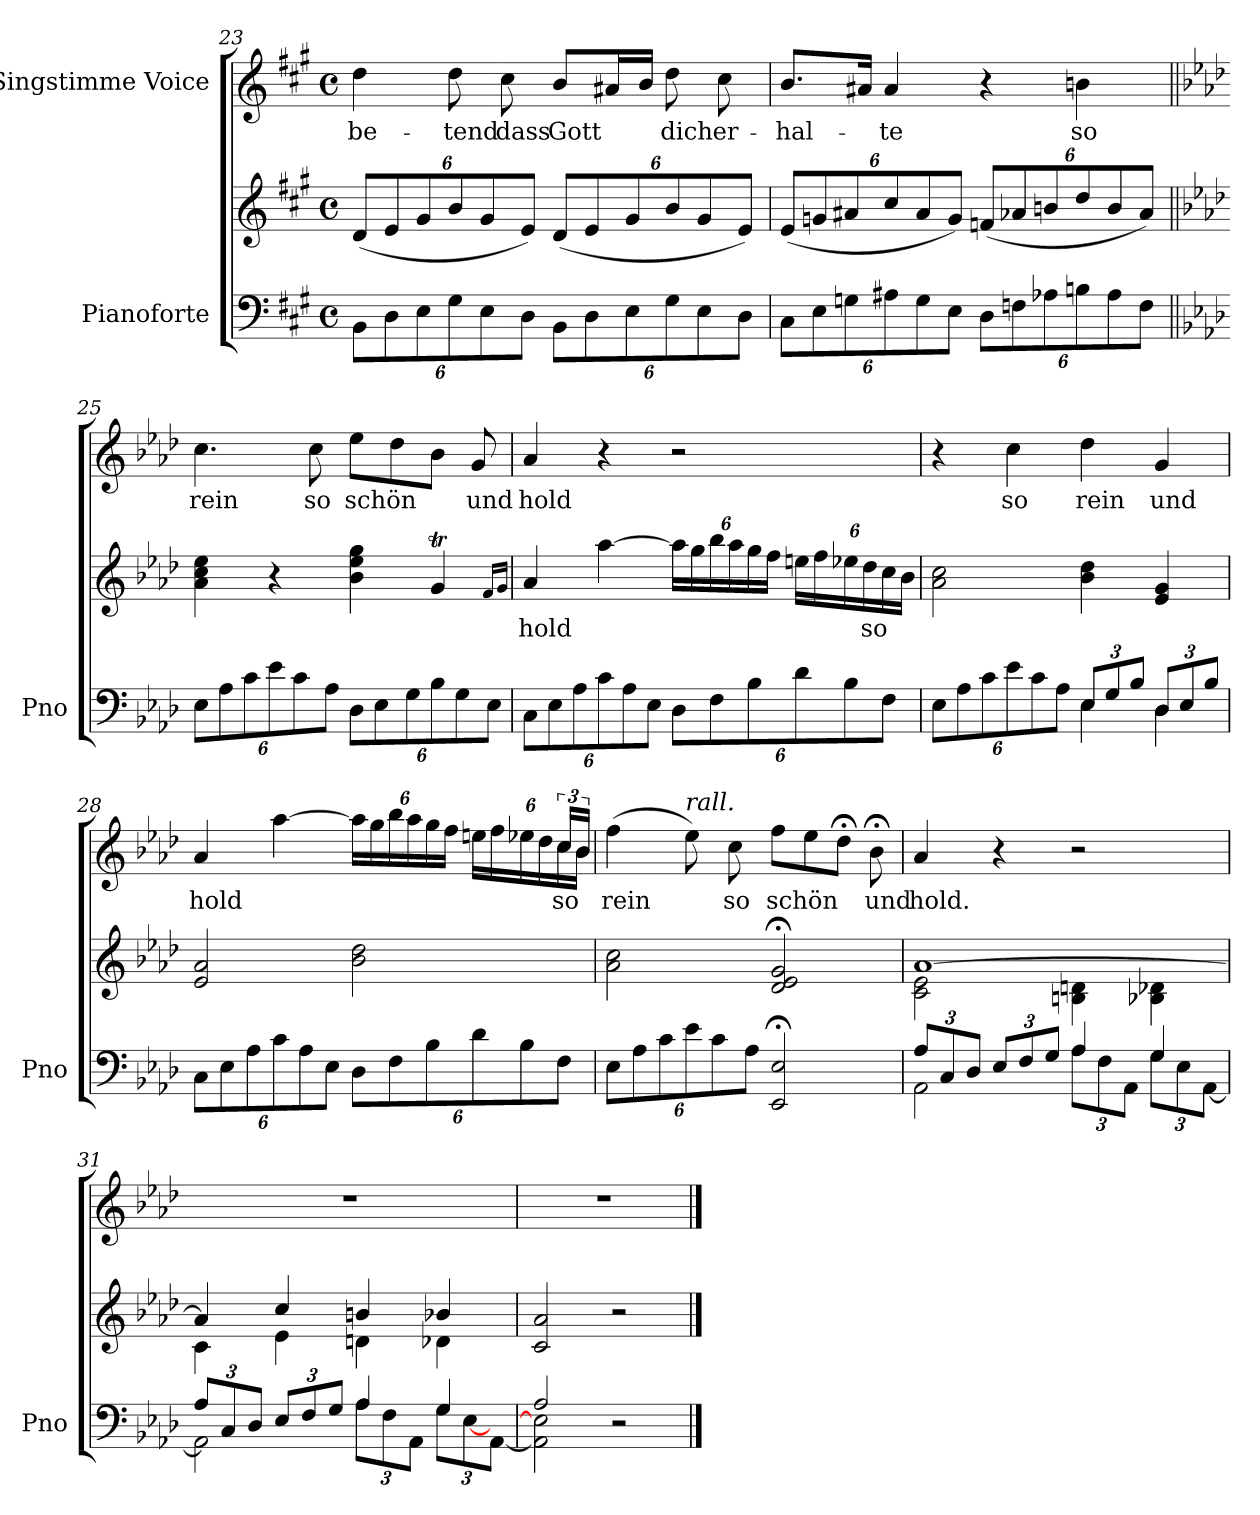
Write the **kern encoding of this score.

**kern	**kern	**text	**kern	**text
*part2	*part2	*part2	*part1	*part1
*staff3	*staff2	*staff2	*staff1	*staff1
*I"Pianoforte	*	*	*I"Singstimme Voice	*
*I'Pno	*	*	*	*
*clefF4	*clefG2	*	*clefG2	*
*k[f#c#g#]	*k[f#c#g#]	*	*k[f#c#g#]	*
*M4/4	*M4/4	*	*M4/4	*
*met(c)	*met(c)	*	*met(c)	*
=23	=23	=23	=23	=23
12BB\L	(12d/L	.	4dd\	be-
12D\	12e/	.	.	.
12E\	12g#/	.	.	.
12G#\	12b/	.	8dd\	-tend
12E\	12g#/	.	.	.
.	.	.	8cc#\	dass
12D\J	12e/J)	.	.	.
12BB\L	(12d/L	.	8b/L	Gott
12D\	12e/	.	.	.
.	.	.	16a#X/L	.
12E\	12g#/	.	.	.
.	.	.	16b/JJ	.
12G#\	12b/	.	8dd\	dich
12E\	12g#/	.	.	.
.	.	.	8cc#\	er-
12D\J	12e/J)	.	.	.
=24	=24	=24	=24	=24
12C#\L	(12e/L	.	8.b/L	-hal-
12E\	12gn/	.	.	.
12Gn\	12a#X/	.	.	.
.	.	.	16a#X/Jk	.
12A#X\	12cc#/	.	4a#/	-te
12G\	12a#/	.	.	.
12E\J	12g/J)	.	.	.
12D\L	(12fn/L	.	4r	.
12Fn\	12a-X/	.	.	.
12A-X\	12bn/	.	.	.
12Bn\	12dd/	.	4bn\	so
12A-\	12b/	.	.	.
12F\J	12a-/J)	.	.	.
=25||	=25||	=25||	=25||	=25||
*k[b-e-a-d-]	*k[b-e-a-d-]	*	*k[b-e-a-d-]	*
12E-\L	4a-\ 4cc\ 4ee-\	.	4.cc\	rein
12A-\	.	.	.	.
12c\	.	.	.	.
12e-\	4r	.	.	.
12c\	.	.	.	.
.	.	.	8cc\	so
12A-\J	.	.	.	.
12D-\L	4b-\ 4ee-\ 4gg\	.	8ee-\L	schön
12E-\	.	.	.	.
.	.	.	8dd-\	.
12G\	.	.	.	.
12B-\	4gt/	.	8b-\J	.
12G\	.	.	.	.
.	.	.	8g/	und
12E-\J	.	.	.	.
.	16qf/LL	.	.	.
.	16qg/JJ	.	.	.
=26	=26	=26	=26	=26
12C\L	4a-/	hold	4a-/	hold
12E-\	.	.	.	.
12A-\	.	.	.	.
12c\	[>4aa-\	.	4r	.
12A-\	.	.	.	.
12E-\J	.	.	.	.
12D-\L	24aa-\LL]	.	2r	.
.	24gg\	.	.	.
12F\	24bb-\	.	.	.
.	24aa-\	.	.	.
12B-\	24gg\	.	.	.
.	24ff\JJ	.	.	.
*	*Xbrackettup	*	*	*
12d-\	24een\LL	.	.	.
.	24ff\	.	.	.
12B-\	24ee-X\	.	.	.
.	24dd-\	.	.	.
12F\J	24cc\	so	.	.
.	24b-\JJ	.	.	.
=27	=27	=27	=27	=27
*^	*	*	*	*
12E-\L	2ryy	2a-\ 2cc\	.	4r	.
12A-\	.	.	.	.	.
12c\	.	.	.	.	.
12e-\	.	.	.	4cc\	so
12c\	.	.	.	.	.
12A-\J	.	.	.	.	.
*Xbrackettup	*	*	*	*	*
12E-/L	4E-\	4b-\ 4dd-\	.	4dd-\	rein
12G/	.	.	.	.	.
12B-/J	.	.	.	.	.
12D-/L	4D-\	4e-/ 4g/	.	4g/	und
12E-/	.	.	.	.	.
12B-/J	.	.	.	.	.
*v	*v	*	*	*	*
=28	=28	=28	=28	=28
*brackettup	*	*	*	*
*	*	*	*^	*
12C\L	2e-/ 2a-/	.	4a-/	2.ryy	hold
12E-\	.	.	.	.	.
12A-\	.	.	.	.	.
12c\	.	.	[>4aa-\	.	.
12A-\	.	.	.	.	.
12E-\J	.	.	.	.	.
12D-\L	2b-\ 2dd-\	.	24aa-\LL]	.	.
.	.	.	24gg\	.	.
12F\	.	.	24bb-\	.	.
.	.	.	24aa-\	.	.
12B-\	.	.	24gg\	.	.
.	.	.	24ff\JJ	.	.
*	*	*	*Xbrackettup	*brackettup	*
12d-\	.	.	24een\LL	24ryy	.
.	.	.	24ff\	24ryy	.
12B-\	.	.	24ee-X\	24ryy	.
.	.	.	24dd-\	24ryy	.
12F\J	.	.	24cc\	24cc/LL	so
.	.	.	24b-\JJ	24b-/JJ	.
*	*	*	*v	*v	*
=29	=29	=29	=29	=29
12E-\L	2a-\ 2cc\	.	(4ff\	rein
12A-\	.	.	.	.
12c\	.	.	.	.
!	!	!	!LO:TX:a:i:t=rall.	!
12e-\	.	.	8ee-\)	.
12c\	.	.	.	.
.	.	.	8cc\	so
12A-\J	.	.	.	.
2EE-/; 2E-/;	2d-/;< 2e-/;< 2g/;<	.	8ff\L	schön
.	.	.	8ee-\	.
.	.	.	8dd-;<\J	.
.	.	.	8b-;<\	und
=30	=30	=30	=30	=30
*Xbrackettup	*	*	*	*
*^	*^	*	*	*
12A-/L	2AA-\	[>1a-	2c\ 2e-\	.	4a-/	hold.
12C/	.	.	.	.	.	.
12D-/J	.	.	.	.	.	.
12E-/L	.	.	.	.	4r	.
12F/	.	.	.	.	.	.
12G/J	.	.	.	.	.	.
4A-/	12A-\L	.	4Bn\ 4dn\	.	2r	.
.	12F\	.	.	.	.	.
.	12AA-\J	.	.	.	.	.
4G/	12G\L	.	4B-X\ 4d-X\	.	.	.
.	12E-\	.	.	.	.	.
.	[12AA-\J	.	.	.	.	.
=31	=31	=31	=31	=31	=31	=31
12A-/L	2AA-\]	4a-/]	4c\	.	1r	.
12C/	.	.	.	.	.	.
12D-/J	.	.	.	.	.	.
12E-/L	.	4cc/	4e-\	.	.	.
12F/	.	.	.	.	.	.
12G/J	.	.	.	.	.	.
4A-/	12A-\L	4bn/	4dn\	.	.	.
.	12F\	.	.	.	.	.
.	12AA-\J	.	.	.	.	.
4G/	12G\L	4b-X/	4d-X\	.	.	.
.	[>12E-\	.	.	.	.	.
.	[12AA-\J	.	.	.	.	.
*	*	*v	*v	*	*	*
=32	=32	=32	=32	=32	=32
2A-/	2AA-\] 2E-\]	2c/ 2a-/	.	1r	.
2r	2ryy	2r	.	.	.
*v	*v	*	*	*	*
==	==	==	==	==
*-	*-	*-	*-	*-
